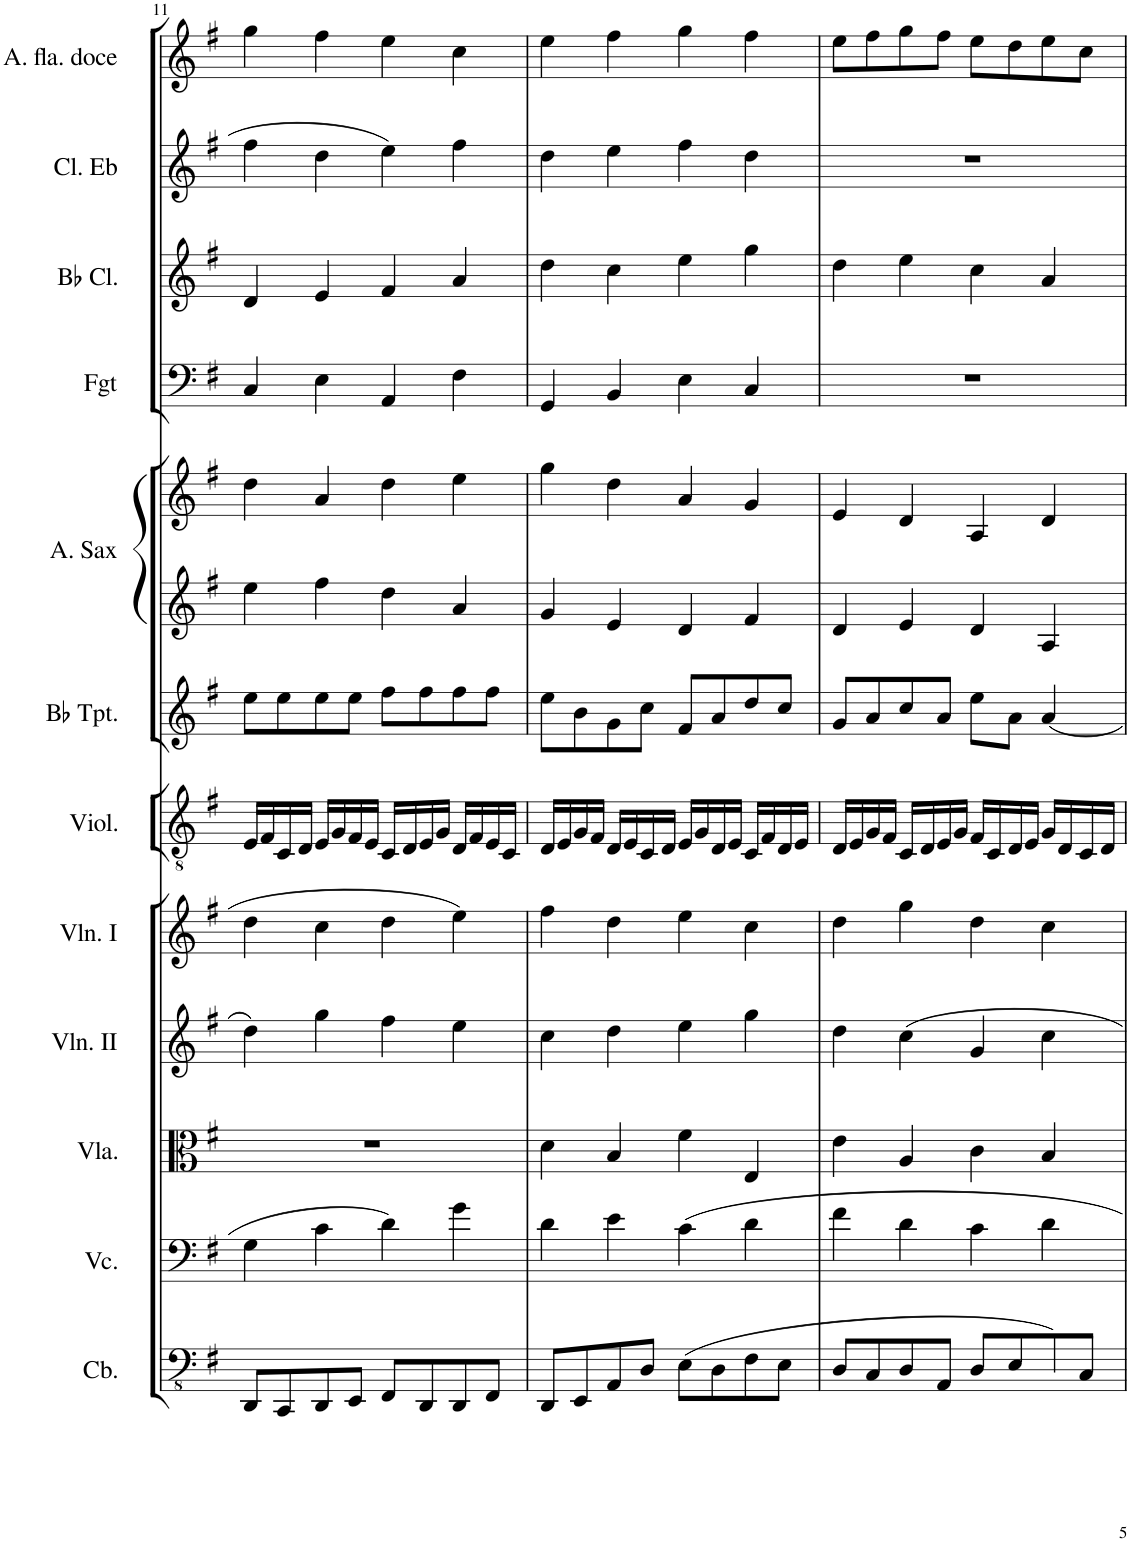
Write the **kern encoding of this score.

**kern	**kern	**kern	**kern	**kern	**kern	**kern	**kern	**kern	**kern	**kern	**kern	**kern
*part12	*part11	*part10	*part9	*part8	*part7	*part6	*part5	*part5	*part4	*part3	*part2	*part1
*staff13	*staff12	*staff11	*staff10	*staff9	*staff8	*staff7	*staff6	*staff5	*staff4	*staff3	*staff2	*staff1
*I"Contrabasses	*I"Violoncellos	*I"Violas	*I"Violins II	*I"Violins I	*I"Violão	*I"Trumpets in Bb	*I"Saxofone Alto/ Sax Tenor	*	*I"Fagote	*I"Clarinets in Bb	*I"Clarineta em Eb	*I"Flauta Doce Contralto
*I'Cb.	*I'Vc.	*I'Vla.	*I'Vln. II	*I'Vln. I	*I'Viol.	*	*I'A. Sax	*	*I'Fgt	*	*I'Cl. Eb	*
!!LO:PB:g=z
*clefFv4	*clefF4	*clefC3	*clefG2	*clefG2	*clefGv2	*clefG2	*clefG2	*clefG2	*clefF4	*clefG2	*clefG2	*clefG2
*	*	*	*	*	*	*ITrd1c2	*ITrd5c9	*ITrd5c9	*	*ITrd1c2	*ITrd1c2	*
*k[f#]	*k[f#]	*k[f#]	*k[f#]	*k[f#]	*k[f#]	*k[f#]	*k[f#]	*k[f#]	*k[f#]	*k[f#]	*k[f#]	*k[f#]
*M4/4	*M4/4	*M4/4	*M4/4	*M4/4	*M4/4	*M4/4	*M4/4	*M4/4	*M4/4	*M4/4	*M4/4	*M4/4
=11	=11	=11	=11	=11	=11	=11	=11	=11	=11	=11	=11	=11
8DDD/L	4G\	1r	4dd\	4dd\	16E/LL	8ee\L	4ee\	4dd\	4C/	4d/	4ff#\	4gg\
.	.	.	.	.	16F#/	.	.	.	.	.	.	.
8CCC/	.	.	.	.	16C/	8ee\	.	.	.	.	.	.
.	.	.	.	.	16D/JJ	.	.	.	.	.	.	.
8DDD/	4c\	.	4gg\	4cc\	16E/LL	8ee\	4ff#\	4a/	4E\	4e/	4dd\	4ff#\
.	.	.	.	.	16G/	.	.	.	.	.	.	.
8EEE/J	.	.	.	.	16F#/	8ee\J	.	.	.	.	.	.
.	.	.	.	.	16E/JJ	.	.	.	.	.	.	.
8FFF#/L	4d\	.	4ff#\	4dd\	16C/LL	8ff#\L	4dd\	4dd\	4AA/	4f#/	4ee\	4ee\
.	.	.	.	.	16D/	.	.	.	.	.	.	.
8DDD/	.	.	.	.	16E/	8ff#\	.	.	.	.	.	.
.	.	.	.	.	16G/JJ	.	.	.	.	.	.	.
8DDD/	4g\	.	4ee\	4ee\	16D/LL	8ff#\	4a/	4ee\	4F#\	4a/	4ff#\	4cc\
.	.	.	.	.	16F#/	.	.	.	.	.	.	.
8FFF#/J	.	.	.	.	16E/	8ff#\J	.	.	.	.	.	.
.	.	.	.	.	16C/JJ	.	.	.	.	.	.	.
=12	=12	=12	=12	=12	=12	=12	=12	=12	=12	=12	=12	=12
8DDD/L	4d\	4d\	4cc\	4ff#\	16D/LL	8ee\L	4g/	4gg\	4GG/	4dd\	4dd\	4ee\
.	.	.	.	.	16E/	.	.	.	.	.	.	.
8EEE/	.	.	.	.	16G/	8b\	.	.	.	.	.	.
.	.	.	.	.	16F#/JJ	.	.	.	.	.	.	.
8AAA/	4e\	4B/	4dd\	4dd\	16D/LL	8g\	4e/	4dd\	4BB/	4cc\	4ee\	4ff#\
.	.	.	.	.	16E/	.	.	.	.	.	.	.
8DD/J	.	.	.	.	16C/	8cc\J	.	.	.	.	.	.
.	.	.	.	.	16D/JJ	.	.	.	.	.	.	.
(8EE\L	4c\	4f#\	4ee\	4ee\	16E/LL	8f#/L	4d/	4a/	4E\	4ee\	4ff#\	4gg\
.	.	.	.	.	16G/	.	.	.	.	.	.	.
8DD\	.	.	.	.	16D/	8a/	.	.	.	.	.	.
.	.	.	.	.	16E/JJ	.	.	.	.	.	.	.
8FF#\	4d\	4E/	4gg\	4cc\	16C/LL	8dd/	4f#/	4g/	4C/	4gg\	4dd\	4ff#\
.	.	.	.	.	16F#/	.	.	.	.	.	.	.
8EE\J	.	.	.	.	16D/	8cc/J	.	.	.	.	.	.
.	.	.	.	.	16E/JJ	.	.	.	.	.	.	.
=13	=13	=13	=13	=13	=13	=13	=13	=13	=13	=13	=13	=13
8DD/L	4f#\	4e\	4dd\	4dd\	16D/LL	8g/L	4d/	4e/	1r	4dd\	1r	8ee\L
.	.	.	.	.	16E/	.	.	.	.	.	.	.
8CC/	.	.	.	.	16G/	8a/	.	.	.	.	.	8ff#\
.	.	.	.	.	16F#/JJ	.	.	.	.	.	.	.
8DD/	4d\	4A/	4cc\	4gg\	16C/LL	8cc/	4e/	4d/	.	4ee\	.	8gg\
.	.	.	.	.	16D/	.	.	.	.	.	.	.
8AAA/J	.	.	.	.	16E/	8a/J	.	.	.	.	.	8ff#\J
.	.	.	.	.	16G/JJ	.	.	.	.	.	.	.
8DD/L	4c\	4c\	4g/	4dd\	16F#/LL	8ee\L	4d/	4A/	.	4cc\	.	8ee\L
.	.	.	.	.	16C/	.	.	.	.	.	.	.
8EE/	.	.	.	.	16D/	8a\J	.	.	.	.	.	8dd\
.	.	.	.	.	16E/JJ	.	.	.	.	.	.	.
8CC/)	4d\	4B/	4cc\	4cc\	16G/LL	[4a/	4A/	4d/	.	4a/	.	8ee\
.	.	.	.	.	16D/	.	.	.	.	.	.	.
8CC/J	.	.	.	.	16C/	.	.	.	.	.	.	8cc\J
.	.	.	.	.	16D/JJ	.	.	.	.	.	.	.
=	=	=	=	=	=	=	=	=	=	=	=	=
*-	*-	*-	*-	*-	*-	*-	*-	*-	*-	*-	*-	*-
